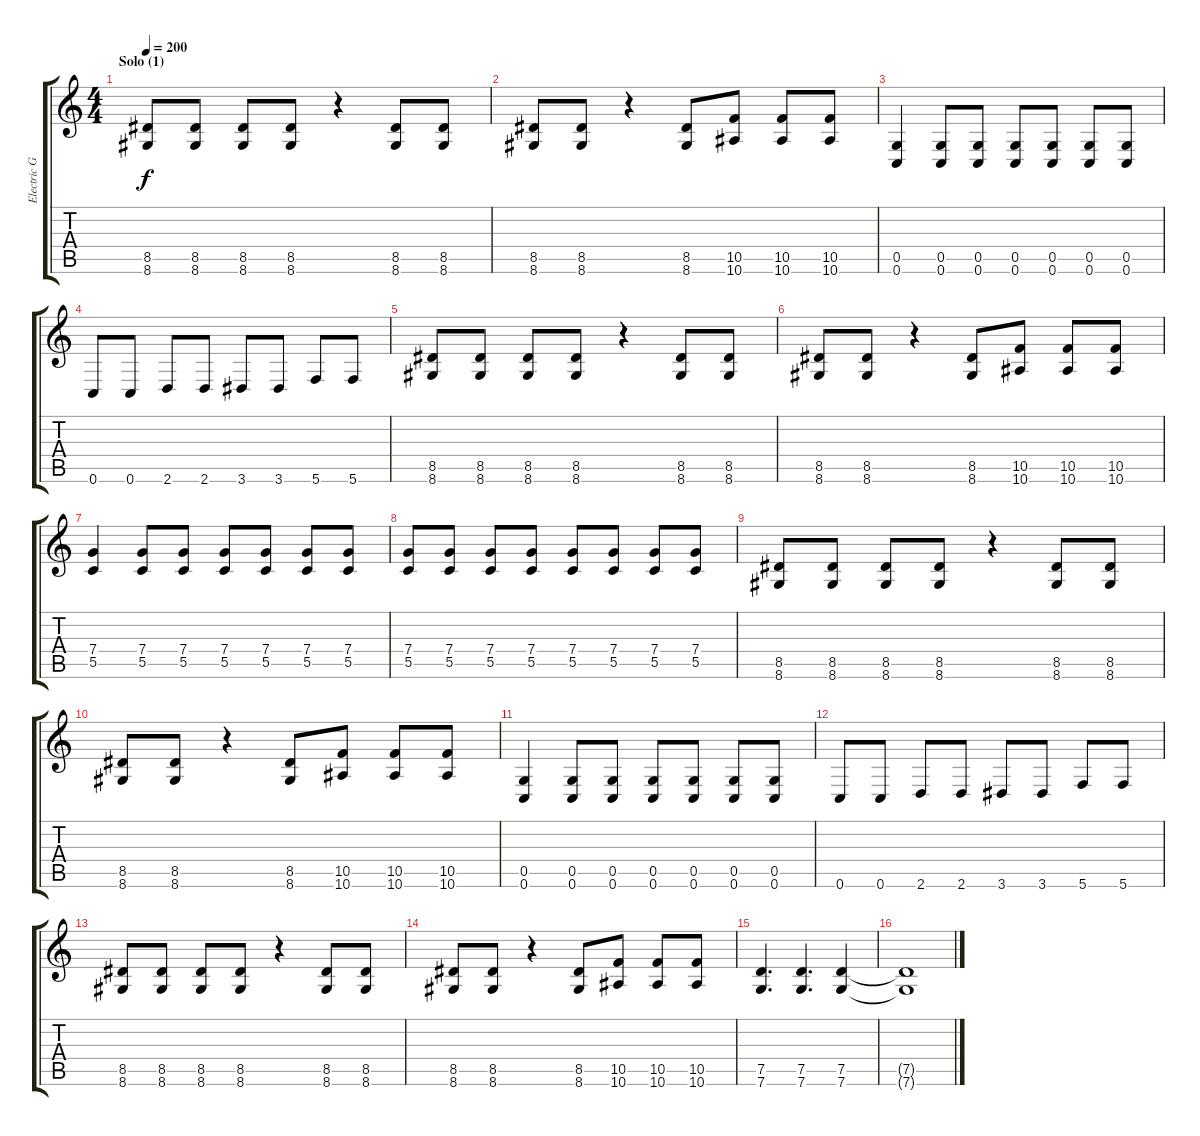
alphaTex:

\track ("Electric Guitar 2" "Electric G") {instrument distortionguitar}
\staff {score tabs}
\tuning (D4 A3 F3 C3 G2 C2) {hide}
\ts (4 4)
\section ("" "Solo (1)")
\tempo 200
\clef g2
\ks c
(8.5 8.6).8{dy f} (8.5 8.6).8 (8.5 8.6).8 (8.5 8.6).8 r.4 (8.5 8.6).8 (8.5 8.6).8 |
(8.5 8.6).8 (8.5 8.6).8 r.4 (8.5 8.6).8 (10.5 10.6).8 (10.5 10.6).8 (10.5 10.6).8 |
(0.5 0.6).4 (0.5 0.6).8 (0.5 0.6).8 (0.5 0.6).8 (0.5 0.6).8 (0.5 0.6).8 (0.5 0.6).8 |
0.6.8 0.6.8 2.6.8 2.6.8 3.6.8 3.6.8 5.6.8 5.6.8 |
(8.5 8.6).8 (8.5 8.6).8 (8.5 8.6).8 (8.5 8.6).8 r.4 (8.5 8.6).8 (8.5 8.6).8 |
(8.5 8.6).8 (8.5 8.6).8 r.4 (8.5 8.6).8 (10.5 10.6).8 (10.5 10.6).8 (10.5 10.6).8 |
(7.4 5.5).4 (7.4 5.5).8 (7.4 5.5).8 (7.4 5.5).8 (7.4 5.5).8 (7.4 5.5).8 (7.4 5.5).8 |
(7.4 5.5).8 (7.4 5.5).8 (7.4 5.5).8 (7.4 5.5).8 (7.4 5.5).8 (7.4 5.5).8 (7.4 5.5).8 (7.4 5.5).8 |
(8.5 8.6).8 (8.5 8.6).8 (8.5 8.6).8 (8.5 8.6).8 r.4 (8.5 8.6).8 (8.5 8.6).8 |
(8.5 8.6).8 (8.5 8.6).8 r.4 (8.5 8.6).8 (10.5 10.6).8 (10.5 10.6).8 (10.5 10.6).8 |
(0.5 0.6).4 (0.5 0.6).8 (0.5 0.6).8 (0.5 0.6).8 (0.5 0.6).8 (0.5 0.6).8 (0.5 0.6).8 |
0.6.8 0.6.8 2.6.8 2.6.8 3.6.8 3.6.8 5.6.8 5.6.8 |
(8.5 8.6).8 (8.5 8.6).8 (8.5 8.6).8 (8.5 8.6).8 r.4 (8.5 8.6).8 (8.5 8.6).8 |
(8.5 8.6).8 (8.5 8.6).8 r.4 (8.5 8.6).8 (10.5 10.6).8 (10.5 10.6).8 (10.5 10.6).8 |
(7.5 7.6).4{d} (7.5 7.6).4{d} (7.5 7.6).4 |
(7.5{t} 7.6{t}).1
